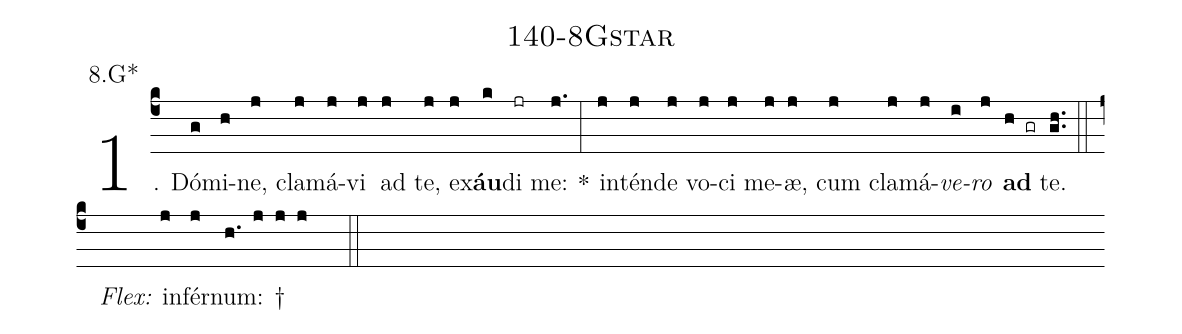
name: 140-8Gstar;
annotation: 8.G*;
%%
(c4)1. Dó(g)mi(h)ne,(j) cla(j)má(j)vi(j) ad(j) te,(j) ex(j)<b>áu</b>(k)di(jr) me:(j.) *(:) in(j)tén(j)de(j) vo(j)ci(j) me(j)æ,(j) cum(j) cla(j)má(j)<i>ve</i>(i)<i>ro</i>(j) <b>ad</b>(h gr) te.(gh..) (::)
<i>Flex:</i>()  in(j)fér(j)num: †(h. j j j  ::)
